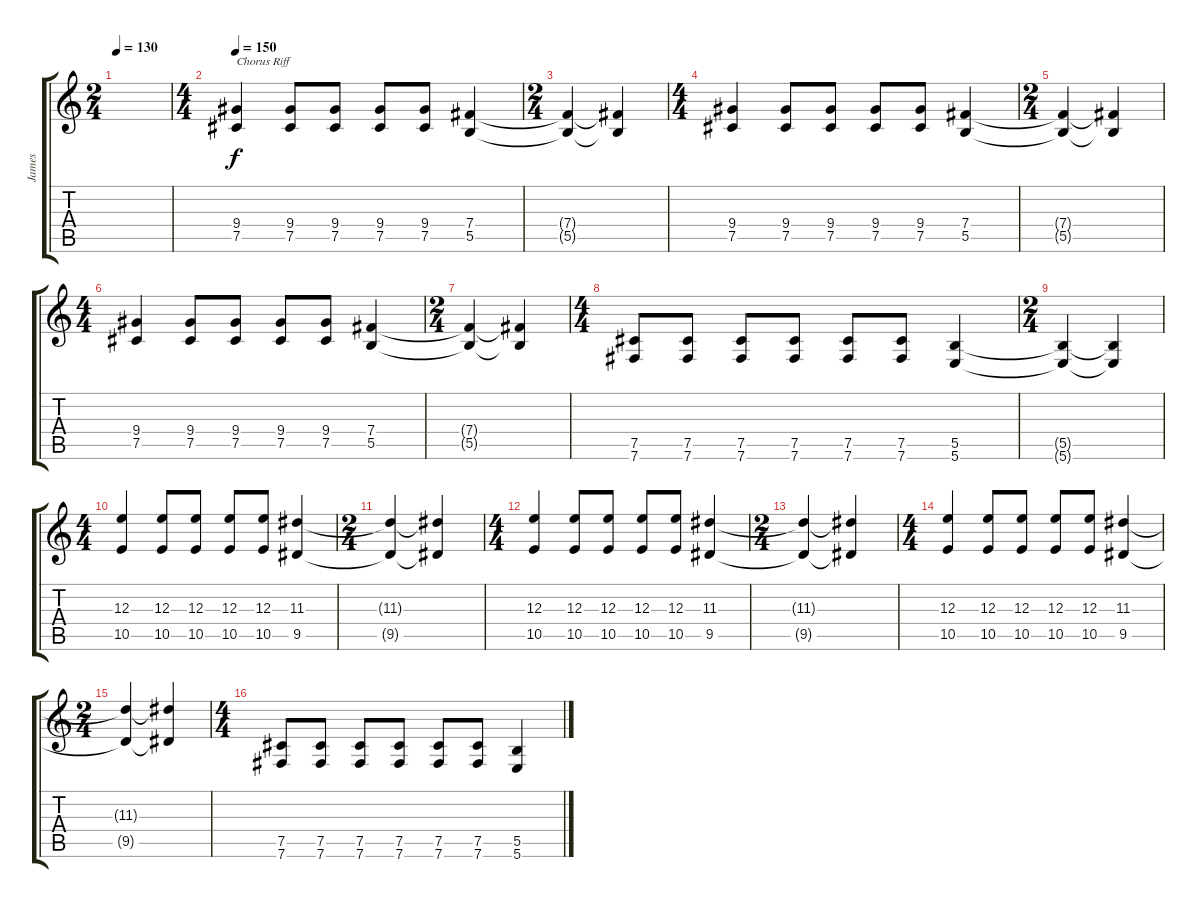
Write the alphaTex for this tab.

\track ("James" "James") {instrument distortionguitar}
\staff {score tabs}
\tuning (Db4 Ab3 E3 B2 Gb2 B1) {hide}
\ts (2 4)
\tempo 130
\clef g2
\ks c
|
\ts (4 4)
\tempo 150
(9.4 7.5).4{txt "Chorus Riff" volume 16} (9.4 7.5).8 (9.4 7.5).8 (9.4 7.5).8 (9.4 7.5).8 (7.4 5.5).4 |
\ts (2 4)
(7.4{t} 5.5{t}).4 (7.4{t} 5.5{t}).4 |
\ts (4 4)
(9.4 7.5).4 (9.4 7.5).8 (9.4 7.5).8 (9.4 7.5).8 (9.4 7.5).8 (7.4 5.5).4 |
\ts (2 4)
(7.4{t} 5.5{t}).4 (7.4{t} 5.5{t}).4 |
\ts (4 4)
(9.4 7.5).4 (9.4 7.5).8 (9.4 7.5).8 (9.4 7.5).8 (9.4 7.5).8 (7.4 5.5).4 |
\ts (2 4)
(7.4{t} 5.5{t}).4 (7.4{t} 5.5{t}).4 |
\ts (4 4)
(7.5 7.6).8 (7.5 7.6).8 (7.5 7.6).8 (7.5 7.6).8 (7.5 7.6).8 (7.5 7.6).8 (5.5 5.6).4 |
\ts (2 4)
(5.5{t} 5.6{t}).4 (5.5{t} 5.6{t}).4 |
\ts (4 4)
(12.3 10.5).4 (12.3 10.5).8 (12.3 10.5).8 (12.3 10.5).8 (12.3 10.5).8 (11.3 9.5).4 |
\ts (2 4)
(11.3{t} 9.5{t}).4 (11.3{t} 9.5{t}).4 |
\ts (4 4)
(12.3 10.5).4 (12.3 10.5).8 (12.3 10.5).8 (12.3 10.5).8 (12.3 10.5).8 (11.3 9.5).4 |
\ts (2 4)
(11.3{t} 9.5{t}).4 (11.3{t} 9.5{t}).4 |
\ts (4 4)
(12.3 10.5).4 (12.3 10.5).8 (12.3 10.5).8 (12.3 10.5).8 (12.3 10.5).8 (11.3 9.5).4 |
\ts (2 4)
(11.3{t} 9.5{t}).4 (11.3{t} 9.5{t}).4 |
\ts (4 4)
(7.5 7.6).8 (7.5 7.6).8 (7.5 7.6).8 (7.5 7.6).8 (7.5 7.6).8 (7.5 7.6).8 (5.5 5.6).4
